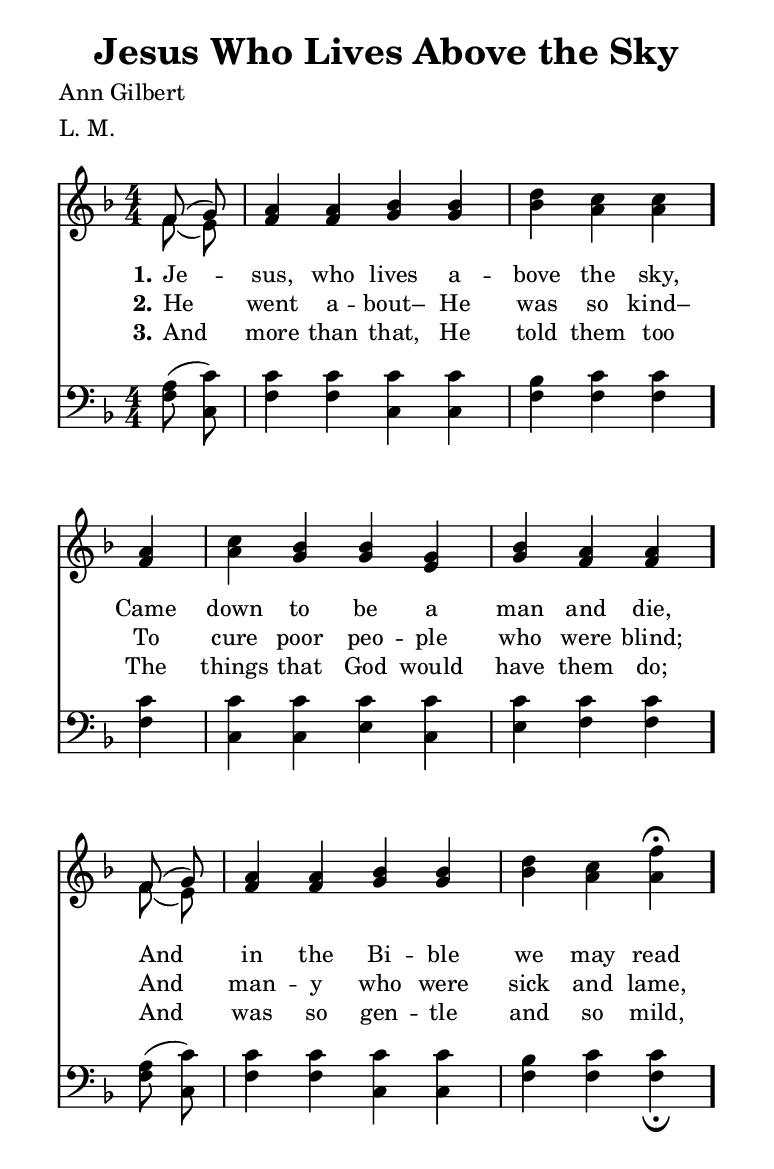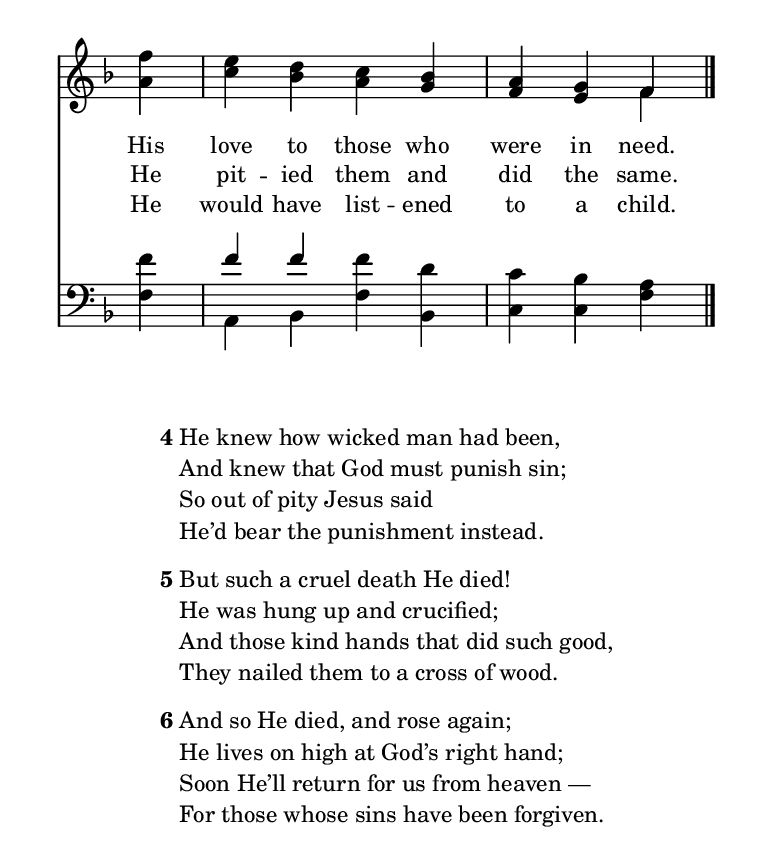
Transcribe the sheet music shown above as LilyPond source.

\include "common/global.ily"
\paper {
  \include "common/paper.ily"
  system-count = #(cond (is-eogsized 3) (#t #f))
}

\header{
  %children
  hymnnumber = "346"
  title = "Jesus Who Lives Above the Sky"
  tunename = "Grateful Praise"
  meter = "L. M."
  poet = "Ann Gilbert"
  composer = ""
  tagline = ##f
}

ta = { \tempo 4=90 }
tb = { \tempo 4=45 }

global = {
  \include "common/overrides.ily"
  \override Staff.TimeSignature.style = #'numbered % original has `c`
  \time 4/4
  \override Score.MetronomeMark.transparent = ##t % hide all fermata changes too
  \ta
  \key f \major
  \partial 4
  \autoBeamOff
}

notesSoprano = {
\global
\relative c' {

  f8( g) | a4 a bes bes | d c c
  a4 | c bes bes g | bes a a
  f8( g) | a4 a bes bes | d c \tb f\fermata \ta
  f4 | e d c bes | a g f

  \bar "|."

}
}

notesAlto = {
\global
\relative e' {

  f8( e) | f4 f g g | bes a a
  f4 | a g g e | g f f
  f8( e) | f4 f g g | bes a a
  a4 | c bes a g | f e f

}
}

notesTenor = {
\global
\relative a {

  a8( c) | c4 c c c | bes c c
  c4 | c c c c | c c c
  a8( c) | c4 c c c | bes c c
  f4 | f f f d | c bes a

}
}

notesBass = {
\global
\relative f {

  f8( c) | f4 f c c | f f f
  f4 | c c e c | e f f
  f8( c) | f4 f c c | f f f_\fermata
  f4 | a, bes f' bes, | c c f

}
}

wordsA = \lyricmode {
\set stanza = "1."

Je -- sus, who lives a -- bove the sky, \bar "."
Came down to be a man and die, \bar "."
And in the Bi -- ble we may read \bar "."
His love to those who were in need. \bar "."

}

wordsB = \lyricmode {
\set stanza = "2."

He went a -- bout– He was so kind–
To cure poor peo -- ple who were blind;
And man -- y who were sick and lame,
He pit -- ied them and did the same.

}

wordsC = \lyricmode {
\set stanza = "3."

And more than that, He told them too
The things that God would have them do;
And was so gen -- tle and so mild,
He would have list -- ened to a child.

}

wordsD = \markuplist {

\line { He knew how wicked man had been, }
\line { And knew that God must punish sin; }
\line { So out of pity Jesus said }
\line { He’d bear the punishment instead. }

}

wordsE = \markuplist {

\line { But such a cruel death He died! }
\line { He was hung up and crucified; }
\line { And those kind hands that did such good, }
\line { They nailed them to a cross of wood. }

}

wordsF = \markuplist {

\line { And so He died, and rose again; }
\line { He lives on high at God’s right hand; }
\line { Soon He’ll return for us from heaven — }
\line { For those whose sins have been forgiven. }

}

\score {
  \context ChoirStaff <<
    \context Staff = upper <<
      \set Staff.autoBeaming = ##f
      \set ChoirStaff.systemStartDelimiter = #'SystemStartBar
      \set ChoirStaff.printPartCombineTexts = ##f
      \partcombine #'(2 . 9) \notesSoprano \notesAlto
      \context NullVoice = sopranos { \voiceOne << \notesSoprano >> }
      \context Lyrics = one   \lyricsto sopranos \wordsA
      \context Lyrics = two   \lyricsto sopranos \wordsB
      \context Lyrics = three \lyricsto sopranos \wordsC
    >>
    \context Staff = men <<
      \set Staff.autoBeaming = ##f
      \clef bass
      \set ChoirStaff.printPartCombineTexts = ##f
      \partcombine #'(2 . 9) \notesTenor \notesBass
    >>
  >>
  \layout {
    \include "common/layout.ily"
  }
  \midi{
    \include "common/midi.ily"
  }
}

\noPageBreak

\markup { \fill-line { \column {
  \line{ \bold 4 \column { \wordsD } } \combine \null \vspace #0.4
  \line{ \bold 5 \column { \wordsE } } \combine \null \vspace #0.4
  \line{ \bold 6 \column { \wordsF } }
  \vspace #3
} } }

\version "2.19.49"  % necessary for upgrading to future LilyPond versions.

% vi:set et ts=2 sw=2 ai nocindent syntax=lilypond:
